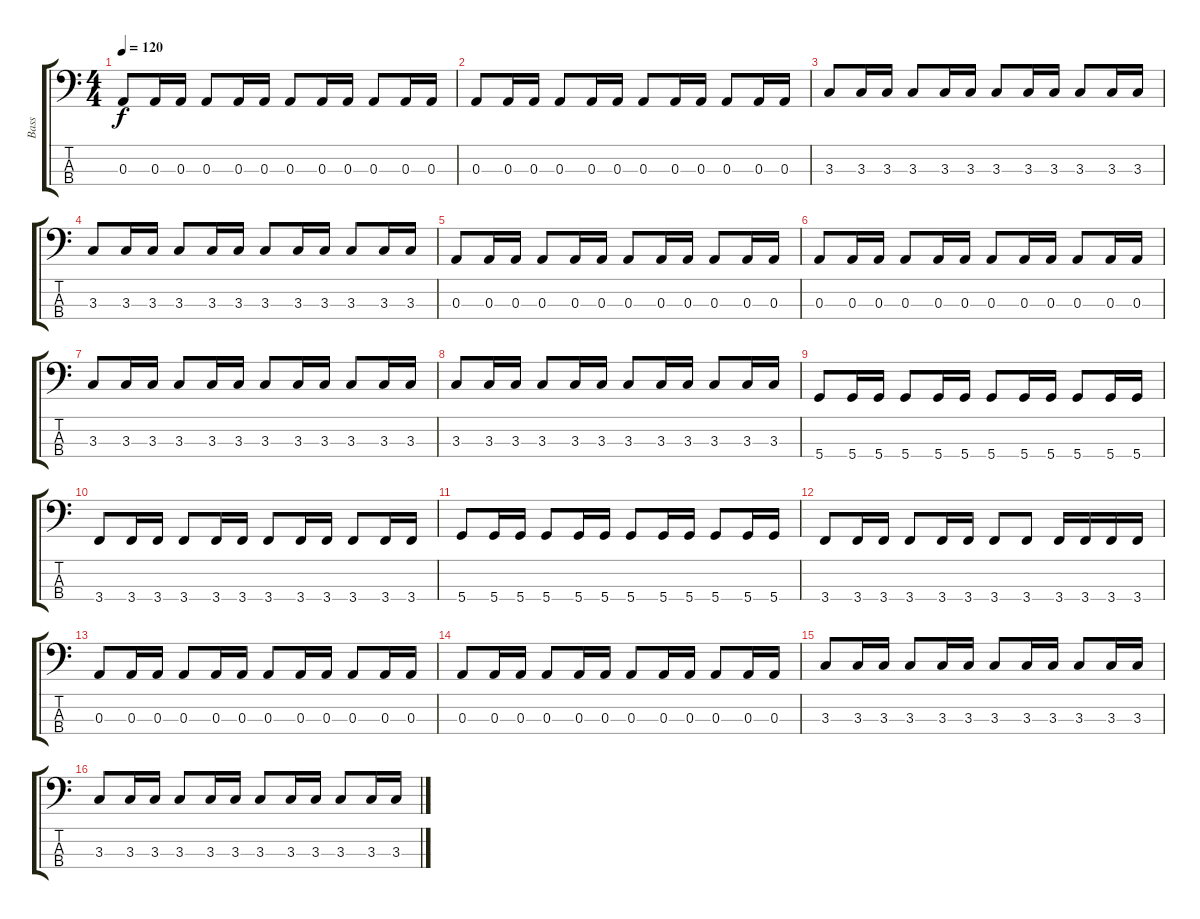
\track ("Bass" "Bass") {instrument electricbassfinger}
\staff {score tabs}
\tuning (G2 D2 A1 D1) {hide}
\ts (4 4)
\tempo 120
\clef f4
\ks c
0.3.8{dy f} 0.3.16 0.3.16 0.3.8 0.3.16 0.3.16 0.3.8 0.3.16 0.3.16 0.3.8 0.3.16 0.3.16 |
0.3.8 0.3.16 0.3.16 0.3.8 0.3.16 0.3.16 0.3.8 0.3.16 0.3.16 0.3.8 0.3.16 0.3.16 |
3.3.8 3.3.16 3.3.16 3.3.8 3.3.16 3.3.16 3.3.8 3.3.16 3.3.16 3.3.8 3.3.16 3.3.16 |
3.3.8 3.3.16 3.3.16 3.3.8 3.3.16 3.3.16 3.3.8 3.3.16 3.3.16 3.3.8 3.3.16 3.3.16 |
0.3.8 0.3.16 0.3.16 0.3.8 0.3.16 0.3.16 0.3.8 0.3.16 0.3.16 0.3.8 0.3.16 0.3.16 |
0.3.8 0.3.16 0.3.16 0.3.8 0.3.16 0.3.16 0.3.8 0.3.16 0.3.16 0.3.8 0.3.16 0.3.16 |
3.3.8 3.3.16 3.3.16 3.3.8 3.3.16 3.3.16 3.3.8 3.3.16 3.3.16 3.3.8 3.3.16 3.3.16 |
3.3.8 3.3.16 3.3.16 3.3.8 3.3.16 3.3.16 3.3.8 3.3.16 3.3.16 3.3.8 3.3.16 3.3.16 |
5.4.8 5.4.16 5.4.16 5.4.8 5.4.16 5.4.16 5.4.8 5.4.16 5.4.16 5.4.8 5.4.16 5.4.16 |
3.4.8 3.4.16 3.4.16 3.4.8 3.4.16 3.4.16 3.4.8 3.4.16 3.4.16 3.4.8 3.4.16 3.4.16 |
5.4.8 5.4.16 5.4.16 5.4.8 5.4.16 5.4.16 5.4.8 5.4.16 5.4.16 5.4.8 5.4.16 5.4.16 |
3.4.8 3.4.16 3.4.16 3.4.8 3.4.16 3.4.16 3.4.8 3.4.8 3.4.16 3.4.16 3.4.16 3.4.16 |
0.3.8 0.3.16 0.3.16 0.3.8 0.3.16 0.3.16 0.3.8 0.3.16 0.3.16 0.3.8 0.3.16 0.3.16 |
0.3.8 0.3.16 0.3.16 0.3.8 0.3.16 0.3.16 0.3.8 0.3.16 0.3.16 0.3.8 0.3.16 0.3.16 |
3.3.8 3.3.16 3.3.16 3.3.8 3.3.16 3.3.16 3.3.8 3.3.16 3.3.16 3.3.8 3.3.16 3.3.16 |
3.3.8 3.3.16 3.3.16 3.3.8 3.3.16 3.3.16 3.3.8 3.3.16 3.3.16 3.3.8 3.3.16 3.3.16
